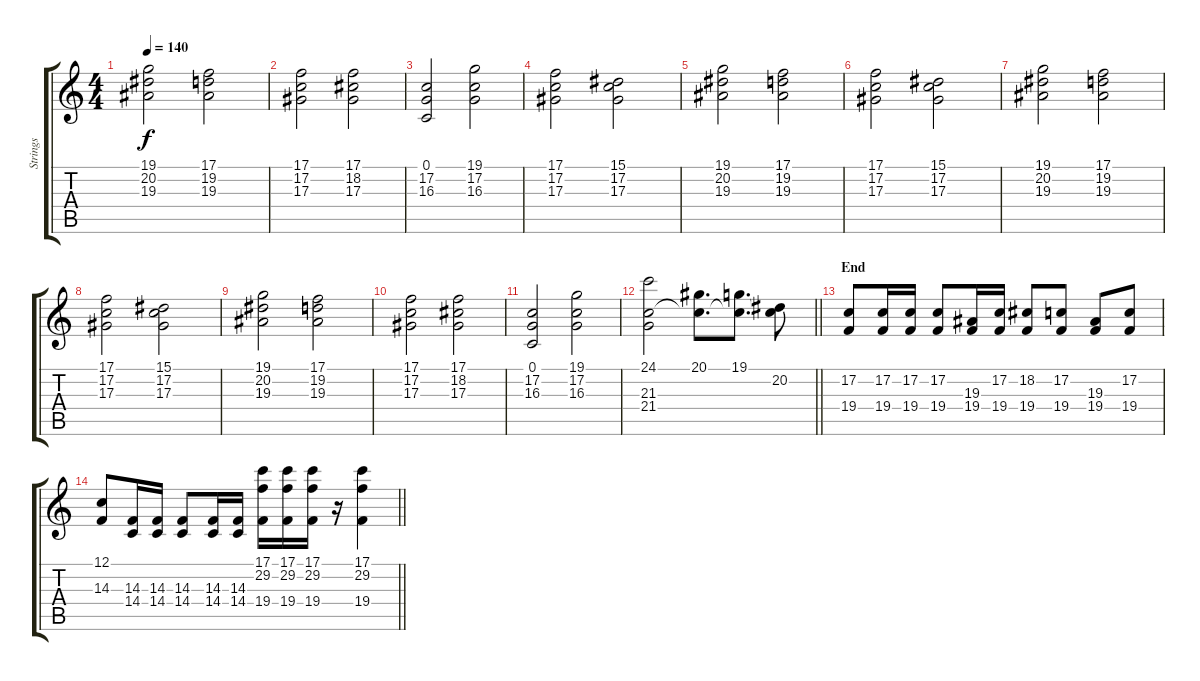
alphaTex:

\track ("Strings" "Strings") {instrument stringensemble1}
\staff {score tabs}
\tuning (C4 G3 Eb3 Bb2 F2 C2) {hide}
\ts (4 4)
\tempo 140
\clef g2
\ks c
(19.1 20.2 19.3).2{dy f} (17.1 19.2 19.3).2 |
(17.1 17.2 17.3).2 (17.1 18.2 17.3).2 |
(0.1 17.2 16.3).2 (19.1 17.2 16.3).2 |
(17.1 17.2 17.3).2 (15.1 17.2 17.3).2 |
(19.1 20.2 19.3).2 (17.1 19.2 19.3).2 |
(17.1 17.2 17.3).2 (15.1 17.2 17.3).2 |
(19.1 20.2 19.3).2 (17.1 19.2 19.3).2 |
(17.1 17.2 17.3).2 (15.1 17.2 17.3).2 |
(19.1 20.2 19.3).2 (17.1 19.2 19.3).2 |
(17.1 17.2 17.3).2 (17.1 18.2 17.3).2 |
(0.1 17.2 16.3).2 (19.1 17.2 16.3).2 |
\barLineRight lightlight
(24.1 21.3 21.4).2 (20.1 21.3{t}).8{d} (19.1 21.3{t}).8{d} (20.2 21.3{t}).8 |
\section ("" "End")
(17.2 19.4).8 (17.2 19.4).16 (17.2 19.4).16 (17.2 19.4).8 (19.3 19.4).16 (17.2 19.4).16 (18.2 19.4).8 (17.2 19.4).8 (19.3 19.4).8 (17.2 19.4).8 |
\barLineRight lightlight
(12.1 14.3).8 (14.3 14.4).16 (14.3 14.4).16 (14.3 14.4).8 (14.3 14.4).16 (14.3 14.4).16 (17.1 29.2 19.4).16 (17.1 29.2 19.4).16 (17.1 29.2 19.4).16 r.16 (17.1 29.2 19.4).4
